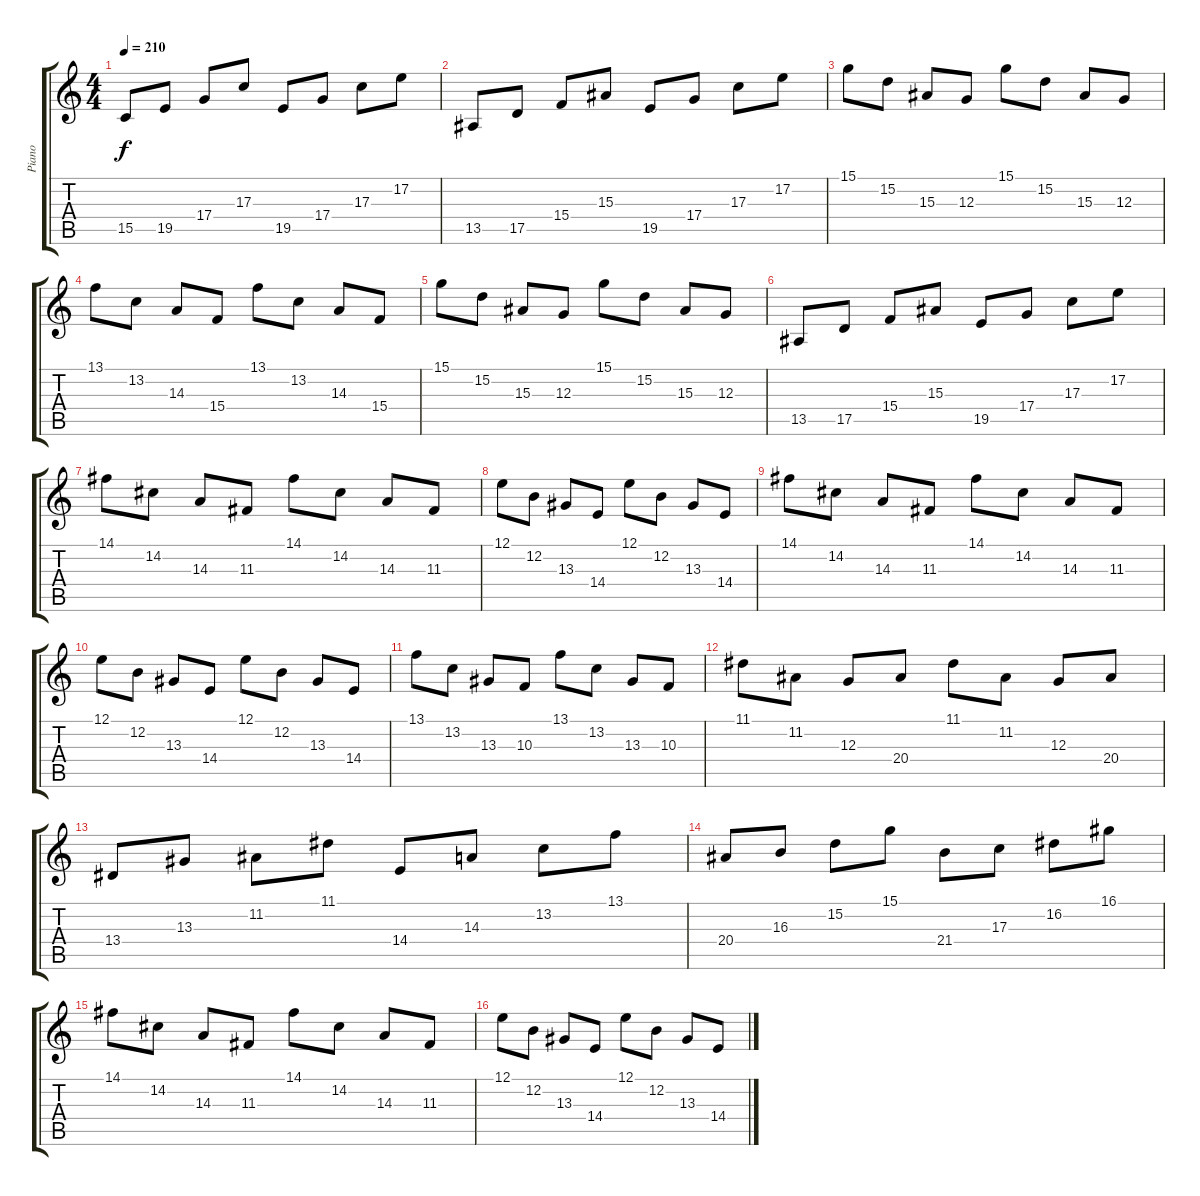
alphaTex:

\track ("Piano" "Piano") {instrument acousticgrandpiano}
\staff {score tabs}
\tuning (E4 B3 G3 D3 A2 E2) {hide}
\ts (4 4)
\tempo 210
\clef g2
\ks c
15.5.8{dy f} 19.5.8 17.4.8 17.3.8 19.5.8 17.4.8 17.3.8 17.2.8 |
13.5.8 17.5.8 15.4.8 15.3.8 19.5.8 17.4.8 17.3.8 17.2.8 |
15.1.8 15.2.8 15.3.8 12.3.8 15.1.8 15.2.8 15.3.8 12.3.8 |
13.1.8 13.2.8 14.3.8 15.4.8 13.1.8 13.2.8 14.3.8 15.4.8 |
15.1.8 15.2.8 15.3.8 12.3.8 15.1.8 15.2.8 15.3.8 12.3.8 |
13.5.8 17.5.8 15.4.8 15.3.8 19.5.8 17.4.8 17.3.8 17.2.8 |
14.1.8 14.2.8 14.3.8 11.3.8 14.1.8 14.2.8 14.3.8 11.3.8 |
12.1.8 12.2.8 13.3.8 14.4.8 12.1.8 12.2.8 13.3.8 14.4.8 |
14.1.8 14.2.8 14.3.8 11.3.8 14.1.8 14.2.8 14.3.8 11.3.8 |
12.1.8 12.2.8 13.3.8 14.4.8 12.1.8 12.2.8 13.3.8 14.4.8 |
13.1.8 13.2.8 13.3.8 10.3.8 13.1.8 13.2.8 13.3.8 10.3.8 |
11.1.8 11.2.8 12.3.8 20.4.8 11.1.8 11.2.8 12.3.8 20.4.8 |
13.4.8 13.3.8 11.2.8 11.1.8 14.4.8 14.3.8 13.2.8 13.1.8 |
20.4.8 16.3.8 15.2.8 15.1.8 21.4.8 17.3.8 16.2.8 16.1.8 |
14.1.8 14.2.8 14.3.8 11.3.8 14.1.8 14.2.8 14.3.8 11.3.8 |
12.1.8 12.2.8 13.3.8 14.4.8 12.1.8 12.2.8 13.3.8 14.4.8
